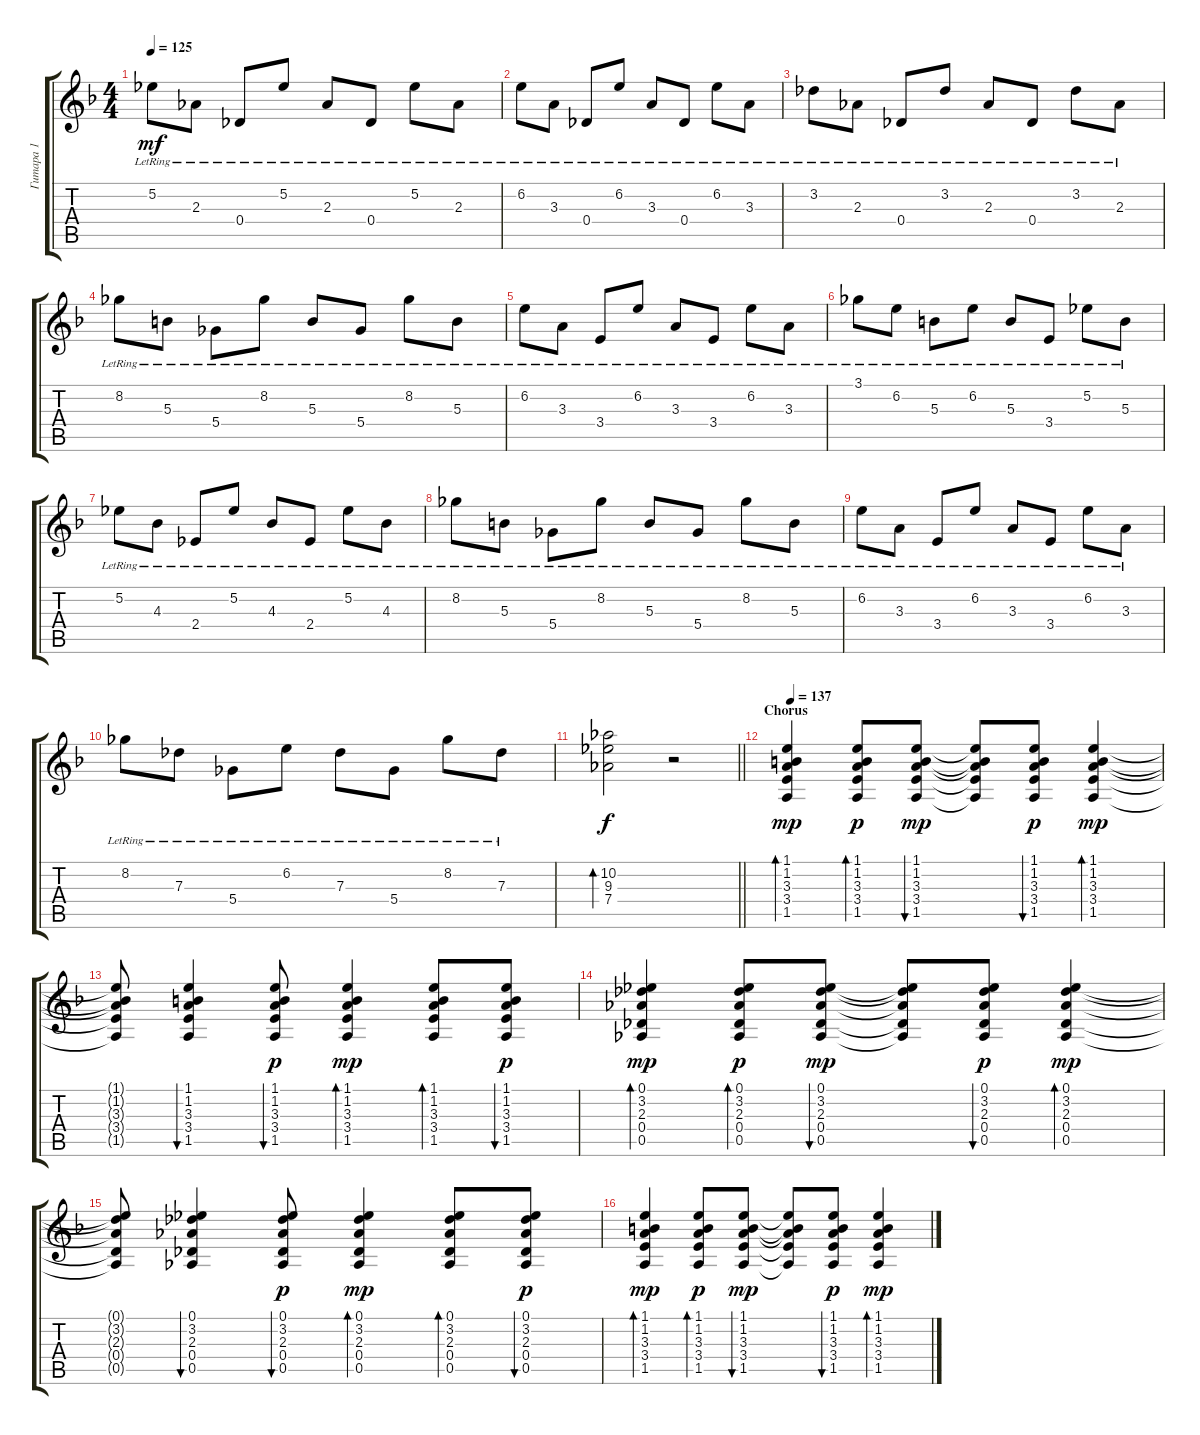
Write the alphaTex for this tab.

\track ("Гитара 1" "Гитара 1") {instrument acousticguitarsteel}
\staff {score tabs}
\tuning (Eb4 Bb3 Gb3 Db3 Ab2 Db2) {hide}
\ts (4 4)
\tempo 125
\clef g2
\ks dminor
5.2{lr}.8{dy mf} 2.3{lr}.8 0.4{lr}.8 5.2{lr}.8 2.3{lr}.8 0.4{lr}.8 5.2{lr}.8 2.3{lr}.8 |
6.2{lr}.8 3.3{lr}.8 0.4{lr}.8 6.2{lr}.8 3.3{lr}.8 0.4{lr}.8 6.2{lr}.8 3.3{lr}.8 |
3.2{lr}.8 2.3{lr}.8 0.4{lr}.8 3.2{lr}.8 2.3{lr}.8 0.4{lr}.8 3.2{lr}.8 2.3{lr}.8 |
8.2{lr}.8 5.3{lr}.8 5.4{lr}.8 8.2{lr}.8 5.3{lr}.8 5.4{lr}.8 8.2{lr}.8 5.3{lr}.8 |
6.2{lr}.8 3.3{lr}.8 3.4{lr}.8 6.2{lr}.8 3.3{lr}.8 3.4{lr}.8 6.2{lr}.8 3.3{lr}.8 |
3.1{lr}.8 6.2{lr}.8 5.3{lr}.8 6.2{lr}.8 5.3{lr}.8 3.4{lr}.8 5.2{lr}.8 5.3{lr}.8 |
5.2{lr}.8 4.3{lr}.8 2.4{lr}.8 5.2{lr}.8 4.3{lr}.8 2.4{lr}.8 5.2{lr}.8 4.3{lr}.8 |
8.2{lr}.8 5.3{lr}.8 5.4{lr}.8 8.2{lr}.8 5.3{lr}.8 5.4{lr}.8 8.2{lr}.8 5.3{lr}.8 |
6.2{lr}.8 3.3{lr}.8 3.4{lr}.8 6.2{lr}.8 3.3{lr}.8 3.4{lr}.8 6.2{lr}.8 3.3{lr}.8 |
8.2{lr}.8 7.3{lr}.8 5.4{lr}.8 6.2{lr}.8 7.3{lr}.8 5.4{lr}.8 8.2{lr}.8 7.3{lr}.8 |
\barLineRight lightlight
(10.2 9.3 7.4).2{bd 120 dy f} r.2 |
\section ("" "Chorus")
\tempo 137
(1.1 1.2 3.3 3.4 1.5).4{bd 60 dy mp} (1.1 1.2 3.3 3.4 1.5).8{bd 60 dy p} (1.1 1.2 3.3 3.4 1.5).8{bu 60 dy mp} (1.1{t} 1.2{t} 3.3{t} 3.4{t} 1.5{t}).8 (1.1 1.2 3.3 3.4 1.5).8{bu 60 dy p} (1.1 1.2 3.3 3.4 1.5).4{bd 60 dy mp} |
(1.1{t} 1.2{t} 3.3{t} 3.4{t} 1.5{t}).8 (1.1 1.2 3.3 3.4 1.5).4{bu 60} (1.1 1.2 3.3 3.4 1.5).8{bu 60 dy p} (1.1 1.2 3.3 3.4 1.5).4{bd 60 dy mp} (1.1 1.2 3.3 3.4 1.5).8{bd 60} (1.1 1.2 3.3 3.4 1.5).8{bu 60 dy p} |
(0.1 3.2 2.3 0.4 0.5).4{bd 60 dy mp} (0.1 3.2 2.3 0.4 0.5).8{bd 60 dy p} (0.1 3.2 2.3 0.4 0.5).8{bu 60 dy mp} (0.1{t} 3.2{t} 2.3{t} 0.4{t} 0.5{t}).8 (0.1 3.2 2.3 0.4 0.5).8{bu 60 dy p} (0.1 3.2 2.3 0.4 0.5).4{bd 60 dy mp} |
(0.1{t} 3.2{t} 2.3{t} 0.4{t} 0.5{t}).8 (0.1 3.2 2.3 0.4 0.5).4{bu 60} (0.1 3.2 2.3 0.4 0.5).8{bu 60 dy p} (0.1 3.2 2.3 0.4 0.5).4{bd 60 dy mp} (0.1 3.2 2.3 0.4 0.5).8{bd 60} (0.1 3.2 2.3 0.4 0.5).8{bu 60 dy p} |
(1.1 1.2 3.3 3.4 1.5).4{bd 60 dy mp} (1.1 1.2 3.3 3.4 1.5).8{bd 60 dy p} (1.1 1.2 3.3 3.4 1.5).8{bu 60 dy mp} (1.1{t} 1.2{t} 3.3{t} 3.4{t} 1.5{t}).8 (1.1 1.2 3.3 3.4 1.5).8{bu 60 dy p} (1.1 1.2 3.3 3.4 1.5).4{bd 60 dy mp}
